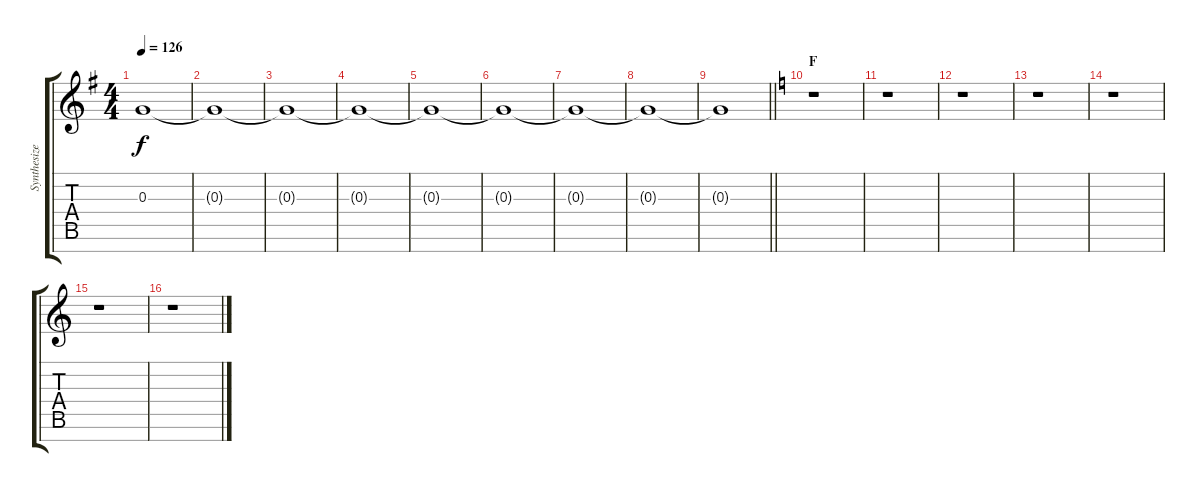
\track ("Synthesizer" "Synthesize") {instrument lead2sawtooth}
\staff {score tabs}
\tuning (E5 B4 G4 D4 A3 E3 B2) {hide}
\ts (4 4)
\tempo 126
\clef g2
\ks g
0.3{t}.1{dy f} |
0.3{t}.1 |
0.3{t}.1 |
0.3{t}.1 |
0.3{t}.1 |
0.3{t}.1 |
0.3{t}.1 |
0.3{t}.1 |
\barLineRight lightlight
0.3{t}.1 |
\section ("" "F")
\ks c
r.1 |
r.1 |
r.1 |
r.1 |
r.1 |
r.1 |
r.1
